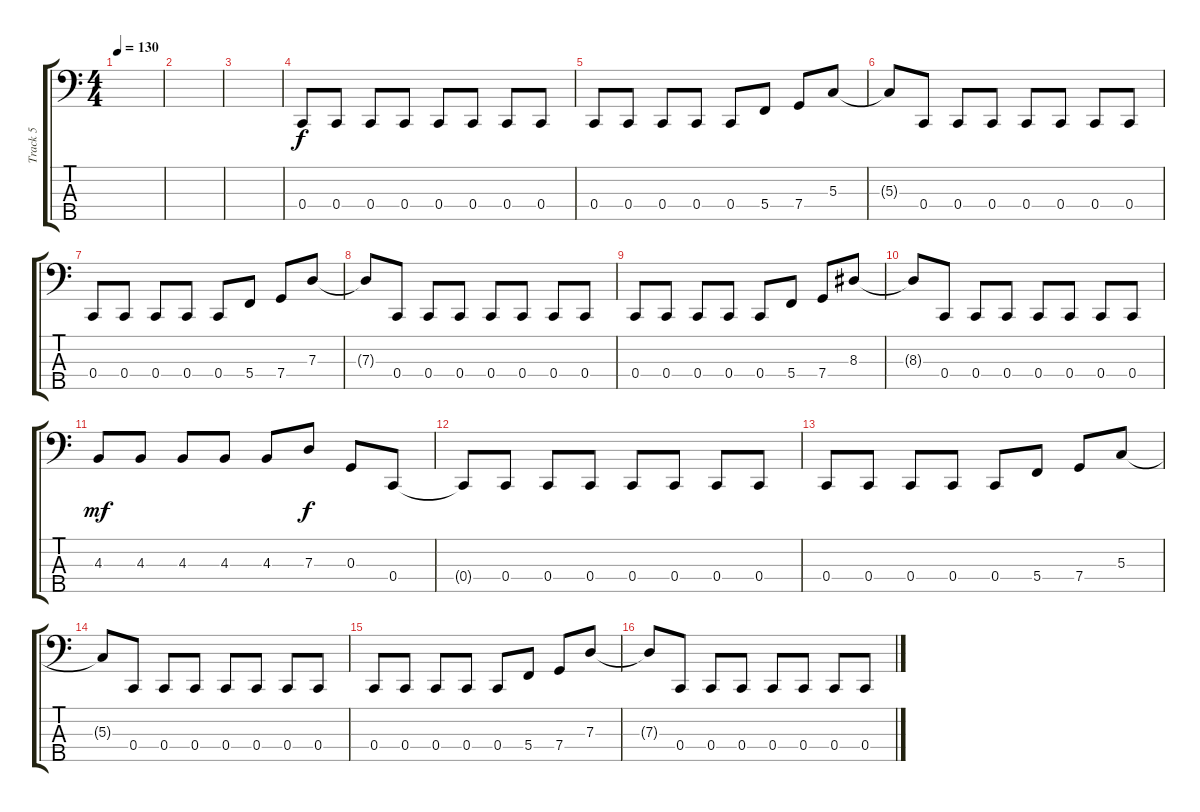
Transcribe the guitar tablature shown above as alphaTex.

\track ("Track 5" "Track 5") {mute instrument electricbasspick}
\staff {score tabs}
\tuning (F2 C2 G1 C1 A0) {hide}
\ts (4 4)
\tempo 130
\clef f4
\ks c
|
|
|
0.4.8 0.4.8 0.4.8 0.4.8 0.4.8 0.4.8 0.4.8 0.4.8 |
0.4.8 0.4.8 0.4.8 0.4.8 0.4.8 5.4.8 7.4.8 5.3.8 |
5.3{t}.8 0.4.8 0.4.8 0.4.8 0.4.8 0.4.8 0.4.8 0.4.8 |
0.4.8 0.4.8 0.4.8 0.4.8 0.4.8 5.4.8 7.4.8 7.3.8 |
7.3{t}.8 0.4.8 0.4.8 0.4.8 0.4.8 0.4.8 0.4.8 0.4.8 |
0.4.8 0.4.8 0.4.8 0.4.8 0.4.8 5.4.8 7.4.8 8.3.8 |
8.3{t}.8 0.4.8 0.4.8 0.4.8 0.4.8 0.4.8 0.4.8 0.4.8 |
4.3.8{dy mf} 4.3.8 4.3.8 4.3.8 4.3.8 7.3.8{dy f} 0.3.8 0.4.8 |
0.4{t}.8 0.4.8 0.4.8 0.4.8 0.4.8 0.4.8 0.4.8 0.4.8 |
0.4.8 0.4.8 0.4.8 0.4.8 0.4.8 5.4.8 7.4.8 5.3.8 |
5.3{t}.8 0.4.8 0.4.8 0.4.8 0.4.8 0.4.8 0.4.8 0.4.8 |
0.4.8 0.4.8 0.4.8 0.4.8 0.4.8 5.4.8 7.4.8 7.3.8 |
7.3{t}.8 0.4.8 0.4.8 0.4.8 0.4.8 0.4.8 0.4.8 0.4.8
